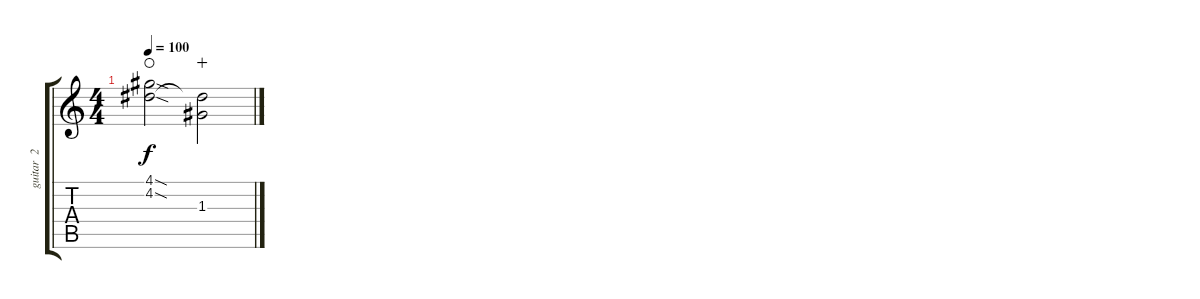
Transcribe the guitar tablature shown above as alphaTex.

\track ("guitar  2" "guitar  2") {instrument distortionguitar}
\staff {score tabs}
\tuning (E4 B3 G3 D3 A2 E2) {hide}
\ts (4 4)
\tempo 100
\clef g2
\ks c
(4.1{sod} 4.2{sod}).2{dy f waho} (4.2{t} 1.3).2{wahc}
